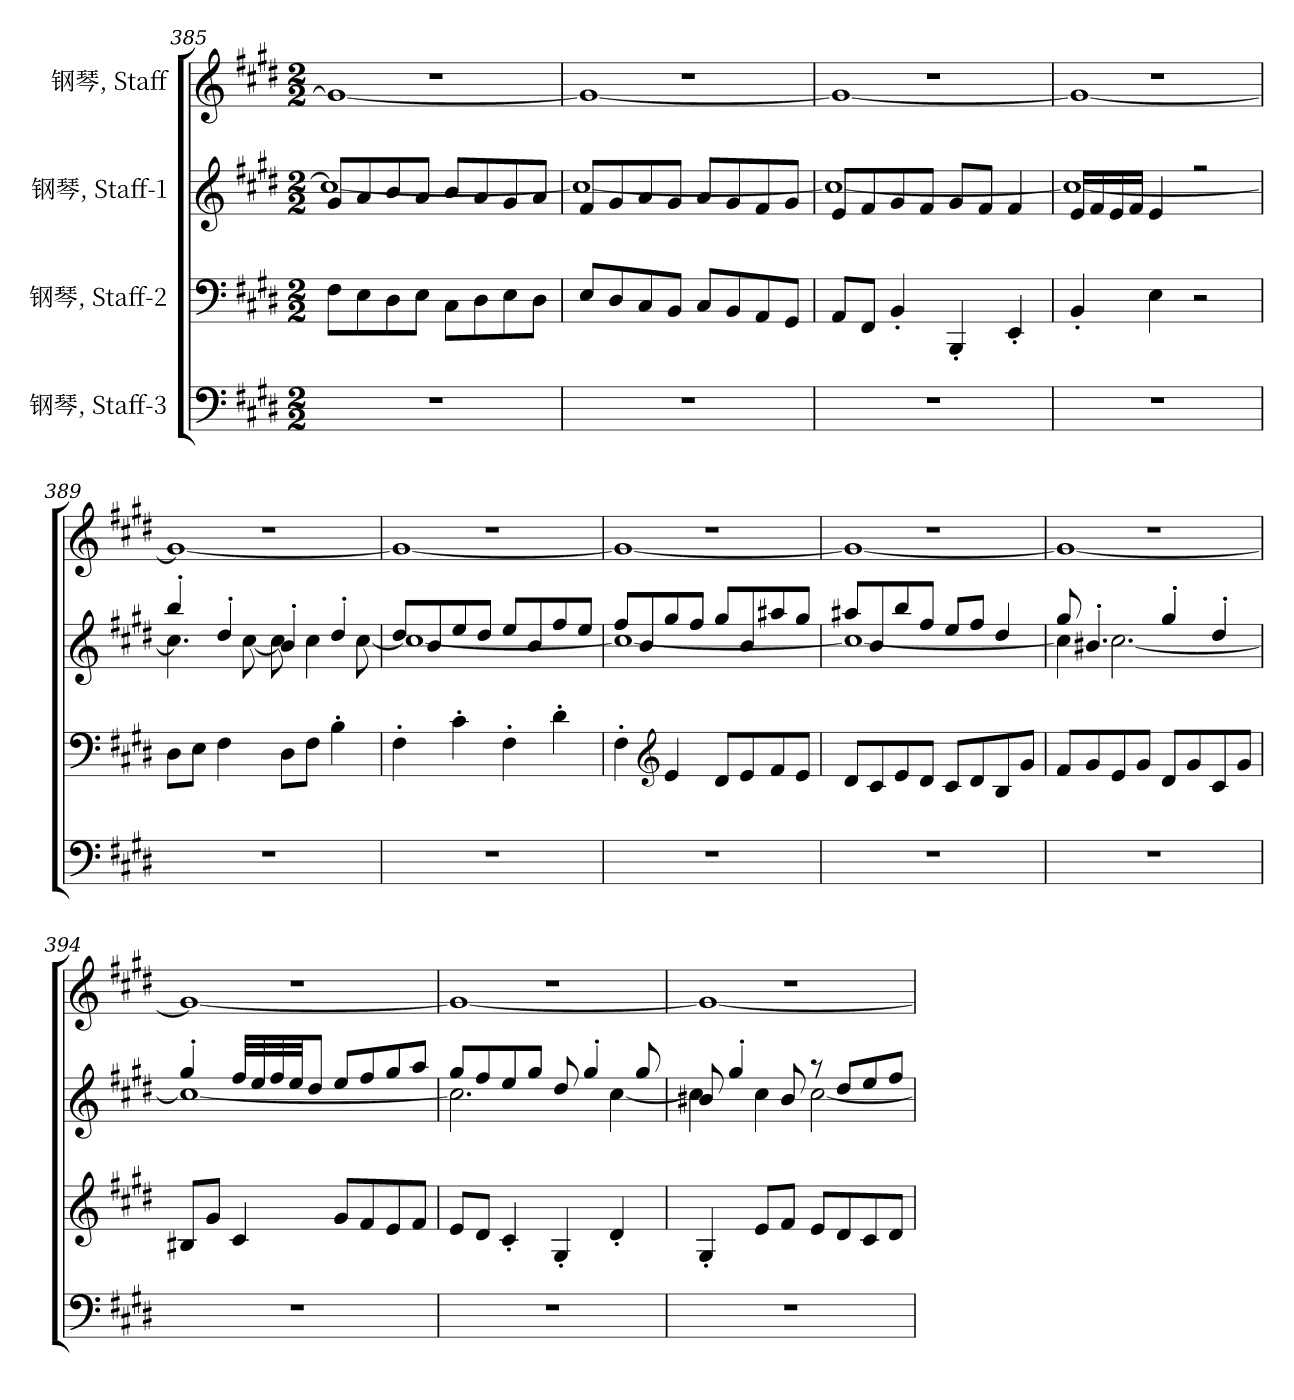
**kern	**kern	**kern	**kern
*part4	*part3	*part2	*part1
*staff4	*staff3	*staff2	*staff1
*I"钢琴, Staff-3	*I"钢琴, Staff-2	*I"钢琴, Staff-1	*I"钢琴, Staff
*clefF4	*clefF4	*clefG2	*clefG2
*k[f#c#g#d#]	*k[f#c#g#d#]	*k[f#c#g#d#]	*k[f#c#g#d#]
*M2/2	*M2/2	*M2/2	*M2/2
=385	=385	=385	=385
*	*	*^	*^
1r	8F#\L	8g#/L	1cc#_	1r	1g_
.	8E\	8a/	.	.	.
.	8D#\	8b/	.	.	.
.	8E\J	8a/J	.	.	.
.	8C#\L	8b/L	.	.	.
.	8D#\	8a/	.	.	.
.	8E\	8g#/	.	.	.
.	8D#\J	8a/J	.	.	.
=386	=386	=386	=386	=386	=386
1r	8E/L	8f#/L	1cc#_	1r	1g_
.	8D#/	8g#/	.	.	.
.	8C#/	8a/	.	.	.
.	8BB/J	8g#/J	.	.	.
.	8C#/L	8a/L	.	.	.
.	8BB/	8g#/	.	.	.
.	8AA/	8f#/	.	.	.
.	8GG#/J	8g#/J	.	.	.
=387	=387	=387	=387	=387	=387
1r	8AA/L	8e/L	1cc#_	1r	1g_
.	8FF#/J	8f#/	.	.	.
.	4BB'/	8g#/	.	.	.
.	.	8f#/J	.	.	.
.	4BBB'/	8g#/L	.	.	.
.	.	8f#/J	.	.	.
.	4EE'/	4f#/	.	.	.
!!LO:PB:g=z	!!
=388	=388	=388	=388	=388	=388
1r	4BB'/	16e/LL	1cc#_	1r	1g_
.	.	16f#/	.	.	.
.	.	16e/	.	.	.
.	.	16f#/JJ	.	.	.
.	4E\	4e/	.	.	.
.	2r	2r	.	.	.
=389	=389	=389	=389	=389	=389
1r	8D#\L	4bb'/	4.cc#\]	1r	1g_
.	8E\J	.	.	.	.
.	4F#\	4dd#'/	.	.	.
.	.	.	[8cc#\	.	.
.	8D#\L	4b'/	8cc#\]	.	.
.	8F#\J	.	4cc#\	.	.
.	4B'\	4dd#'/	.	.	.
.	.	.	[8cc#\	.	.
=390	=390	=390	=390	=390	=390
1r	4F#'\	8dd#/L	1cc#_	1r	1g_
.	.	8b/	.	.	.
.	4c#'\	8ee/	.	.	.
.	.	8dd#/J	.	.	.
.	4F#'\	8ee/L	.	.	.
.	.	8b/	.	.	.
.	4d#'\	8ff#/	.	.	.
.	.	8ee/J	.	.	.
=391	=391	=391	=391	=391	=391
1r	4F#'\	8ff#/L	1cc#_	1r	1g_
.	.	8b/	.	.	.
*	*clefG2	*	*	*	*
.	4e/	8gg#/	.	.	.
.	.	8ff#/J	.	.	.
.	8d#/L	8gg#/L	.	.	.
.	8e/	8b/	.	.	.
.	8f#/	8aa#X/	.	.	.
.	8e/J	8gg#/J	.	.	.
!!LO:LB:g=z	!!
=392	=392	=392	=392	=392	=392
1r	8d#/L	8aa#X/L	1cc#_	1r	1g_
.	8c#/	8b/	.	.	.
.	8e/	8bb/	.	.	.
.	8d#/J	8ff#/J	.	.	.
.	8c#/L	8ee/L	.	.	.
.	8d#/	8ff#/J	.	.	.
.	8B/	4dd#/	.	.	.
.	8g#/J	.	.	.	.
=393	=393	=393	=393	=393	=393
1r	8f#/L	8gg#/	4cc#\]	1r	1g_
.	8g#/	4.b#X'/	.	.	.
.	8e/	.	[2.cc#\	.	.
.	8g#/J	.	.	.	.
.	8d#/L	4gg#'/	.	.	.
.	8g#/	.	.	.	.
.	8c#/	4dd#'/	.	.	.
.	8g#/J	.	.	.	.
=394	=394	=394	=394	=394	=394
1r	8B#X/L	4gg#'/	1cc#_	1r	1g_
.	8g#/J	.	.	.	.
.	4c#/	32ff#/LLL	.	.	.
.	.	32ee/	.	.	.
.	.	32ff#/	.	.	.
.	.	32ee/JJ	.	.	.
.	.	8dd#/J	.	.	.
.	8g#/L	8ee/L	.	.	.
.	8f#/	8ff#/	.	.	.
.	8e/	8gg#/	.	.	.
.	8f#/J	8aa/J	.	.	.
=395	=395	=395	=395	=395	=395
1r	8e/L	8gg#/L	2.cc#\]	1r	1g_
.	8d#/J	8ff#/	.	.	.
.	4c#'/	8ee/	.	.	.
.	.	8gg#/J	.	.	.
.	4G#'/	8dd#/	.	.	.
.	.	4gg#'/	.	.	.
.	4d#'/	.	[4cc#\	.	.
.	.	8gg#/	.	.	.
!!LO:LB:g=z	!!
=396	=396	=396	=396	=396	=396
1r	4G#'/	8b#X/	4cc#\]	1r	1g_
.	.	4gg#'/	.	.	.
.	8e/L	.	4cc#\	.	.
.	8f#/J	8b#/	.	.	.
.	8e/L	8r	[2cc#\	.	.
.	8d#/	8dd#/L	.	.	.
.	8c#/	8ee/	.	.	.
.	8d#/J	8ff#/J	.	.	.
*	*	*v	*v	*	*
*	*	*	*v	*v
=	=	=	=
*-	*-	*-	*-
